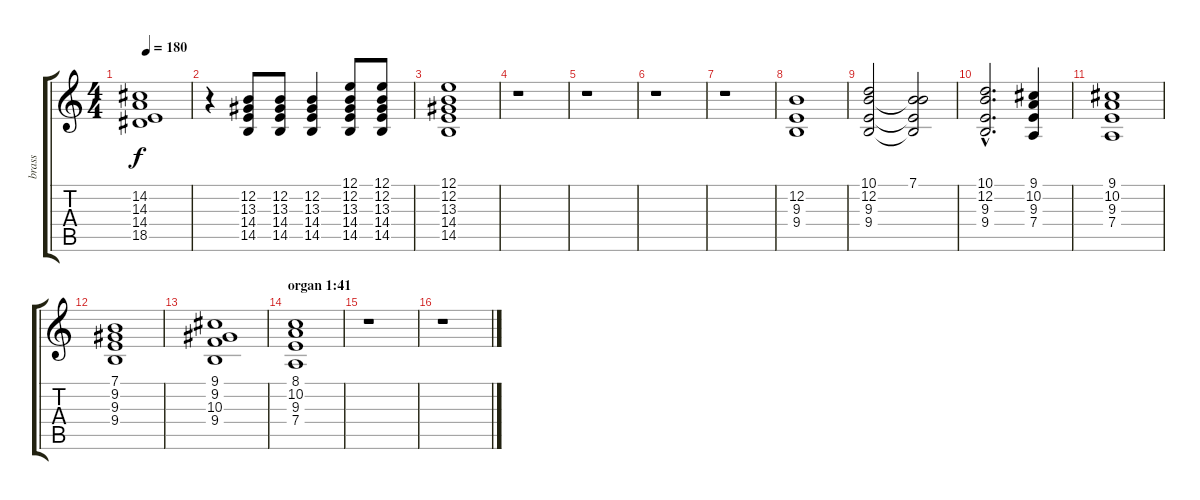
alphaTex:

\track ("brass" "brass") {instrument brasssection}
\staff {score tabs}
\tuning (E4 B3 G3 D3 A2 E2) {hide}
\ts (4 4)
\tempo 180
\clef g2
\ks c
(14.2 14.3 14.4 18.5).1{dy f} |
r.4 (12.2 13.3 14.4 14.5).8 (12.2 13.3 14.4 14.5).8 (12.2 13.3 14.4 14.5).4 (12.1 12.2 13.3 14.4 14.5).8 (12.1 12.2 13.3 14.4 14.5).8 |
(12.1 12.2 13.3 14.4 14.5).1 |
r.1 |
r.1 |
r.1 |
r.1{volume 8} |
(12.2 9.3 9.4).1{volume 14} |
(10.1 12.2 9.3 9.4).2 (7.1 12.2{t} 9.3{t} 9.4{t}).2 |
(10.1{hac} 12.2{hac} 9.3{hac} 9.4{hac}).2{d} (9.1 10.2 9.3 7.4).4 |
(9.1 10.2 9.3 7.4).1 |
(7.1 9.2 9.3 9.4).1 |
(9.1 9.2 10.3 9.4).1 |
\section ("" "organ 1:41")
(8.1 10.2 9.3 7.4).1{volume 8} |
r.1 |
r.1
